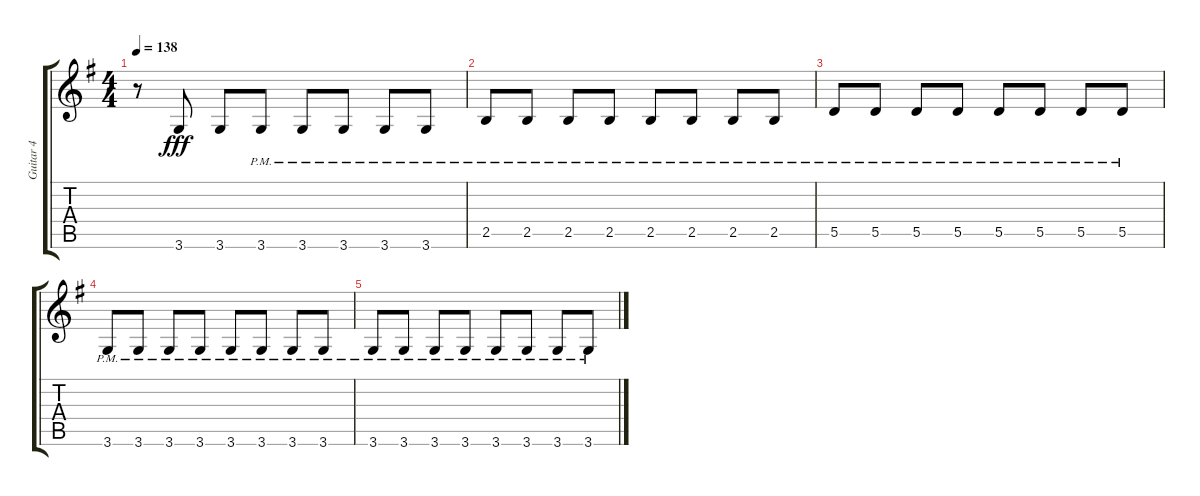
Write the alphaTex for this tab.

\track ("Guitar 4" "Guitar 4") {instrument distortionguitar}
\staff {score tabs}
\tuning (E4 B3 G3 D3 A2 E2) {hide}
\ts (4 4)
\tempo 138
\clef g2
\ks g
r.8{dy fff} 3.6.8 3.6.8 3.6{pm}.8 3.6{pm}.8 3.6{pm}.8 3.6{pm}.8 3.6{pm}.8 |
2.5{pm}.8 2.5{pm}.8 2.5{pm}.8 2.5{pm}.8 2.5{pm}.8 2.5{pm}.8 2.5{pm}.8 2.5{pm}.8 |
5.5{pm}.8 5.5{pm}.8 5.5{pm}.8 5.5{pm}.8 5.5{pm}.8 5.5{pm}.8 5.5{pm}.8 5.5{pm}.8 |
3.6{pm}.8 3.6{pm}.8 3.6{pm}.8 3.6{pm}.8 3.6{pm}.8 3.6{pm}.8 3.6{pm}.8 3.6{pm}.8 |
3.6{pm}.8 3.6{pm}.8 3.6{pm}.8 3.6{pm}.8 3.6{pm}.8 3.6{pm}.8 3.6{pm}.8 3.6{pm}.8
